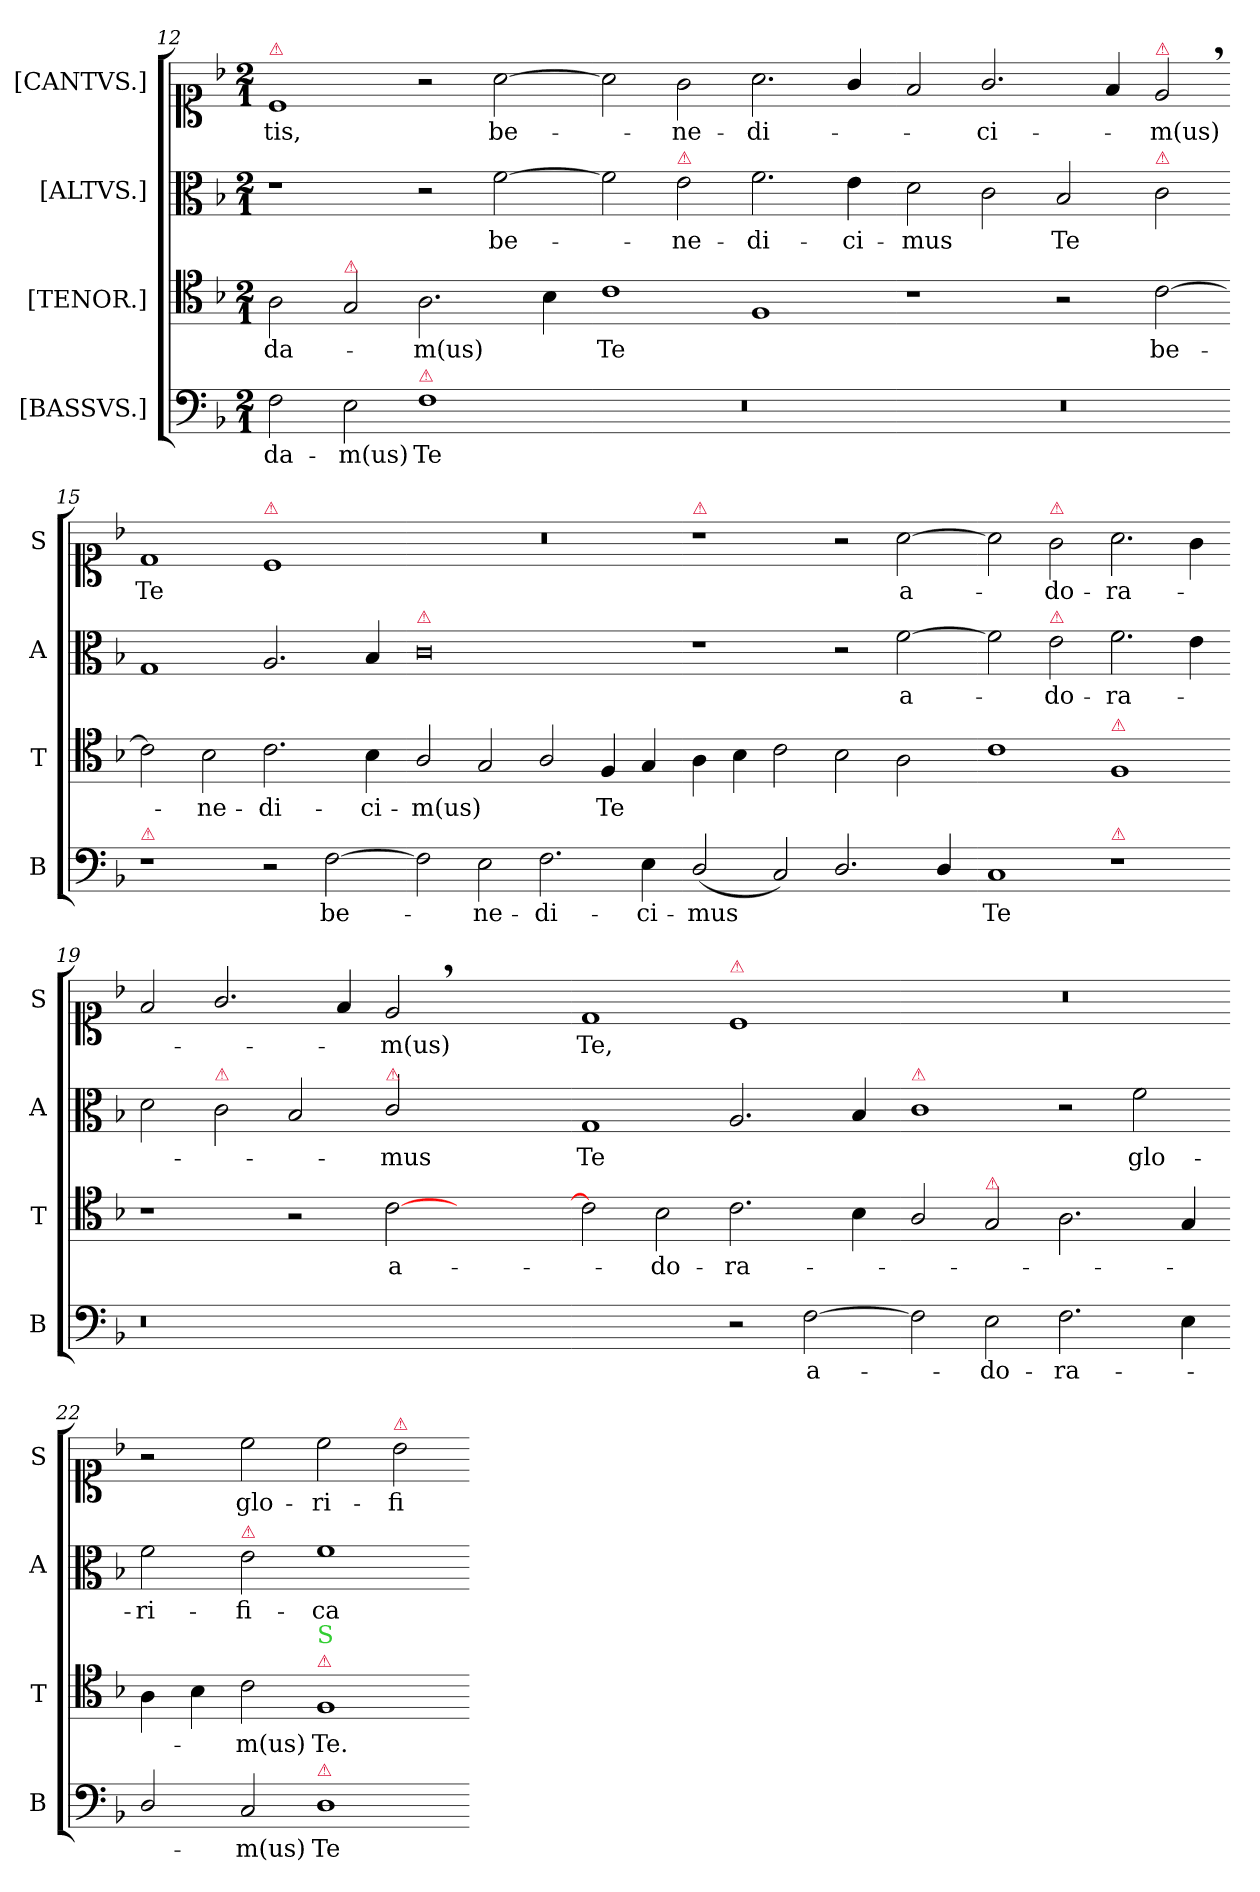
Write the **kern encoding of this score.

**kern	**text	**kern	**text	**kern	**text	**kern	**text
*part4	*part4	*part3	*part3	*part2	*part2	*part1	*part1
*staff4	*staff4	*staff3	*staff3	*staff2	*staff2	*staff1	*staff1
*I"[BASSVS.]	*	*I"[TENOR.]	*	*I"[ALTVS.]	*	*I"[CANTVS.]	*
*I'B	*	*I'T	*	*I'A	*	*I'S	*
*clefF4	*	*clefC4	*	*clefC3	*	*clefC1	*
*k[b-]	*	*k[b-]	*	*k[b-]	*	*k[b-]	*
*M2/1	*	*M2/1	*	*M2/1	*	*M2/1	*
=12	=12	=12	=12	=12	=12	=12	=12
!	!	!	!	!	!	!LO:TX:a:color=crimson:t=⚠	!
2F\	-da-	2A\	-da-	1r	.	1c/	-tis,
!	!	!LO:TX:a:color=crimson:t=⚠	!	!	!	!	!
2E\	-m(us)	2G/	.	.	.	.	.
!LO:TX:a:color=crimson:t=⚠	!	!	!	!	!	!	!
1F\	Te	2.A\	-m(us)	2r	.	2r	.
.	.	.	.	[2f\	be-	[2a\	be-
.	.	4B-\	.	.	.	.	.
=13-	=13-	=13-	=13-	=13-	=13-	=13-	=13-
0r	.	1c\	Te	2f\]	.	2a\]	.
!	!	!	!	!LO:TX:a:color=crimson:t=⚠	!	!	!
.	.	.	.	2e\	-ne-	2g\	-ne-
.	.	1F/	.	2.f\	-di-	2.a\	-di-
.	.	.	.	4e\	-ci-	4g/	.
=14-	=14-	=14-	=14-	=14-	=14-	=14-	=14-
0r	.	1r	.	2d\	-mus	2f/	.
.	.	.	.	2c\	.	2.g/	ci-
.	.	2r	.	2B-/	Te	.	.
.	.	.	.	.	.	4f/	.
!	!	!	!	!	!	!LO:TX:a:color=crimson:t=⚠	!
!	!	!	!	!LO:TX:a:color=crimson:t=⚠	!	!	!
.	.	[2c\	be-	2c\	.	2e,/	-m(us)
=15-	=15-	=15-	=15-	=15-	=15-	=15-	=15-
!LO:TX:a:color=crimson:t=⚠	!	!	!	!	!	!	!
1r	.	2c\]	.	1G/	.	1d/	Te
.	.	2B-\	-ne-	.	.	.	.
!	!	!	!	!	!	!LO:TX:a:color=crimson:t=⚠	!
2r	.	2.c\	-di-	2.A/	.	1c/	.
[2F\	be-	.	.	.	.	.	.
.	.	4B-\	-ci-	4B-/	.	.	.
=16-	=16-	=16-	=16-	=16-	=16-	=16-	=16-
!	!	!	!	!LO:TX:a:color=crimson:t=⚠	!	!	!
2F\]	.	2A/	-m(us)	0c\	.	0r	.
2E\	-ne-	2G/	.	.	.	.	.
2.F\	-di-	2A/	.	.	.	.	.
.	.	4F/	Te	.	.	.	.
4E\	-ci-	4G/	.	.	.	.	.
=17-	=17-	=17-	=17-	=17-	=17-	=17-	=17-
!	!	!	!	!	!	!LO:TX:a:color=crimson:t=⚠	!
(>2D/	-mus	4A\	.	1r	.	1r	.
.	.	4B-\	.	.	.	.	.
2C/)	.	2c\	.	.	.	.	.
2.D/	.	2B-\	.	2r	.	2r	.
.	.	2A\	.	[2f\	a-	[2a\	a-
4D/	.	.	.	.	.	.	.
=18-	=18-	=18-	=18-	=18-	=18-	=18-	=18-
1C/	Te	1c\	.	2f\]	.	2a\]	.
!	!	!	!	!	!	!LO:TX:a:color=crimson:t=⚠	!
!	!	!	!	!LO:TX:a:color=crimson:t=⚠	!	!	!
.	.	.	.	2e\	-do-	2g\	-do-
!	!	!LO:TX:a:color=crimson:t=⚠	!	!	!	!	!
!LO:TX:a:color=crimson:t=⚠	!	!	!	!	!	!	!
1r	.	1F/	.	2.f\	-ra-	2.a\	-ra-
.	.	.	.	4e\	.	4g\	.
=19-	=19-	=19-	=19-	=19-	=19-	=19-	=19-
0.r	.	1r	.	2d\	.	2f/	.
!	!	!	!	!LO:TX:a:color=crimson:t=⚠	!	!	!
.	.	.	.	2c\	.	2.g/	.
.	.	2r	.	2B-/	.	.	.
.	.	.	.	.	.	4f/	.
!	!	!	!	!LO:TX:a:color=crimson:t=⚠	!	!	!
.	.	[2c\	a-	2c/	-mus	2e,/	-m(us)
.	.	1ryy	.	1ryy	.	1ryy	.
=20-	=20-	=20-	=20-	=20-	=20-	=20-	=20-
1ryy	.	2c\]	.	1G/	Te	1d/	Te,
.	.	2B-\	-do-	.	.	.	.
!	!	!	!	!	!	!LO:TX:a:color=crimson:t=⚠	!
2r	.	2.c\	-ra-	2.A/	.	1c/	.
[2F\	a-	.	.	.	.	.	.
.	.	4B-\	.	4B-/	.	.	.
=21-	=21-	=21-	=21-	=21-	=21-	=21-	=21-
!	!	!	!	!LO:TX:a:color=crimson:t=⚠	!	!	!
2F\]	.	2A/	.	1c\	.	0r	.
!	!	!LO:TX:a:color=crimson:t=⚠	!	!	!	!	!
2E\	-do-	2G/	.	.	.	.	.
2.F\	-ra-	2.A\	.	2r	.	.	.
.	.	.	.	2f\	glo-	.	.
4E\	.	4G/	.	.	.	.	.
=22-	=22-	=22-	=22-	=22-	=22-	=22-	=22-
2D/	.	4A\	.	2f\	-ri-	2r	.
.	.	4B-\	.	.	.	.	.
!	!	!	!	!LO:TX:a:color=crimson:t=⚠	!	!	!
2C/	-m(us)	2c\	-m(us)	2e\	-fi-	2cc\	glo-
!	!	!LO:TX:a:color=crimson:t=⚠	!	!	!	!	!
!	!	!LO:TX:a:color=limegreen:t=S	!	!	!	!	!
!LO:TX:a:color=crimson:t=⚠	!	!	!	!	!	!	!
1D\	Te	1F/	Te.	1f\	-ca-	2cc\	-ri-
!	!	!	!	!	!	!LO:TX:a:color=crimson:t=⚠	!
.	.	.	.	.	.	2b-\	-fi-
=-	=-	=-	=-	=-	=-	=-	=-
*-	*-	*-	*-	*-	*-	*-	*-
